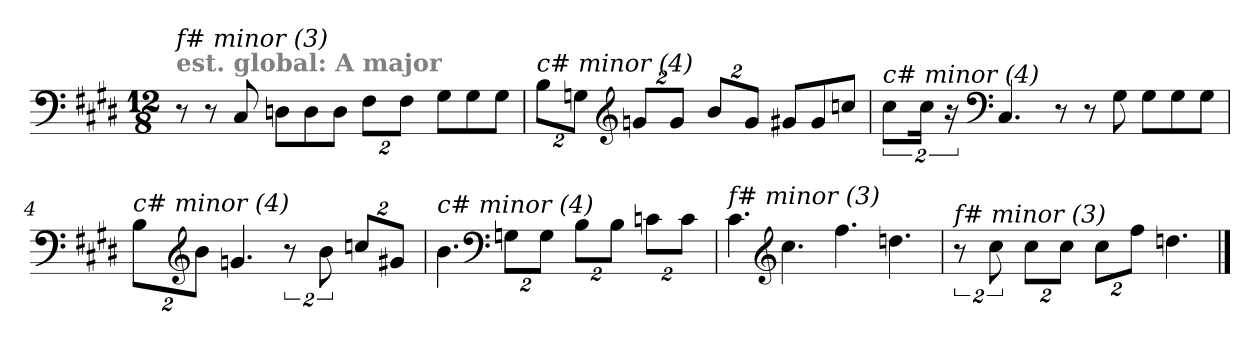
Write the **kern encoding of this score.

**kern
*part1
*staff1
*clefF4
*k[f#c#g#d#]
*E:
*M12/8
=1
!LO:TX:a:B:color=#808080:t=est. global&colon; A major
!LO:TX:i:t=f# minor (3)
8r
8r
8C#/
8Dn\L
8D\
8D\J
16%3F#\L
16%3F#\J
8G#\L
8G#\
8G#\J
=2
!LO:TX:i:t=c# minor (4)
16%3B\L
16%3Gn\J
*clefG2
16%3gn/L
16%3g/J
16%3b/L
16%3g/J
8g#X/L
8g#/
8ccni/J
!!LO:LB:g=z
=3
!LO:TX:i:t=c# minor (4)
16%3cc#\L
32%3cc#\Jk
32%3r
*clefF4
4.C#/
8r
8r
8G#\
8G#\L
8G#\
8G#\J
=4
!LO:TX:i:t=c# minor (4)
16%3B\L
*clefG2
16%3b\J
4.gn/
16%3r
16%3b\
16%3ccn/L
16%3g#X/J
=5
!LO:TX:i:t=c# minor (4)
4.b\
*clefF4
16%3Gn\L
16%3G\J
16%3B\L
16%3B\J
16%3cn\L
16%3c\J
!!LO:LB:g=z
=6
!LO:TX:i:t=f# minor (3)
4.c#\
*clefG2
4.cc#\
4.ff#\
4.ddn\
=7
!LO:TX:i:t=f# minor (3)
16%3r
16%3cc#\
16%3cc#\L
16%3cc#\J
16%3cc#\L
16%3ff#\J
4.ddn\
==
*-
